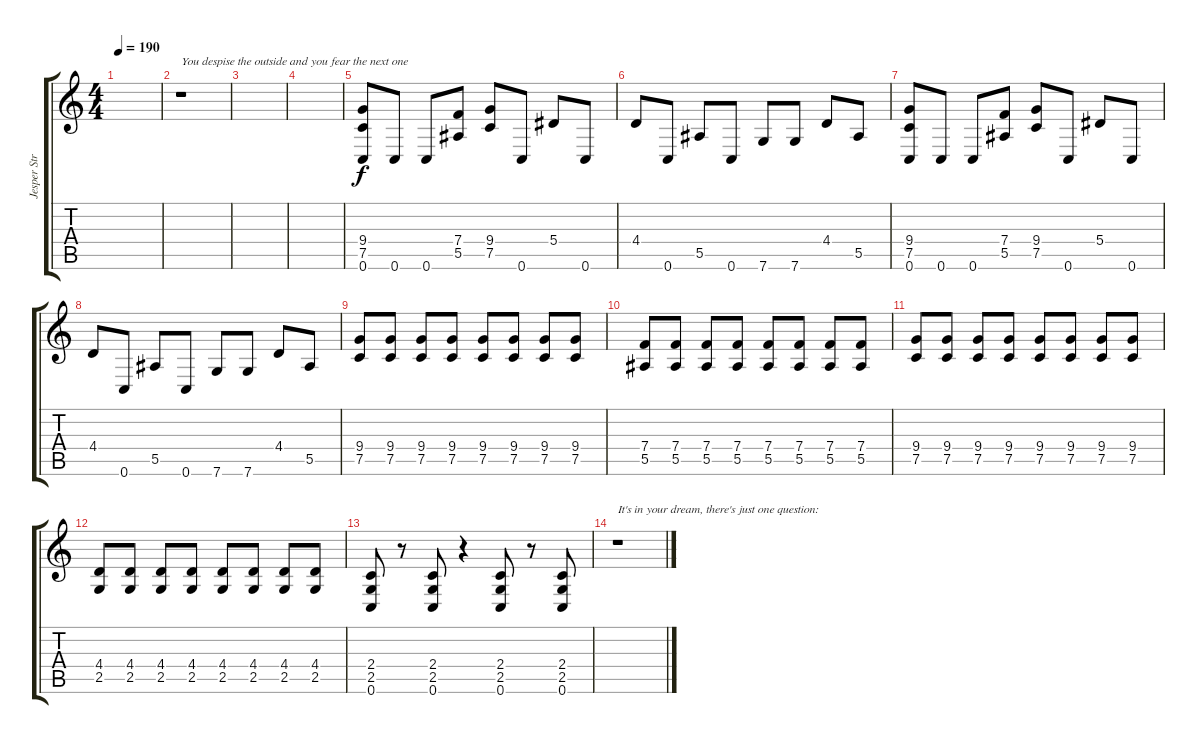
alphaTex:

\track ("Jesper Strömblad" "Jesper Str") {instrument distortionguitar}
\staff {score tabs}
\tuning (C4 G3 Eb3 Bb2 F2 C2) {hide}
\ts (4 4)
\tempo 190
\clef g2
\ks c
|
r.1{txt "You despise the outside and you fear the next one"} |
|
|
(9.4 7.5 0.6).8 0.6.8 0.6.8 (7.4 5.5).8 (9.4 7.5).8 0.6.8 5.4.8 0.6.8 |
4.4.8 0.6.8 5.5.8 0.6.8 7.6.8 7.6.8 4.4.8 5.5.8 |
(9.4 7.5 0.6).8 0.6.8 0.6.8 (7.4 5.5).8 (9.4 7.5).8 0.6.8 5.4.8 0.6.8 |
4.4.8 0.6.8 5.5.8 0.6.8 7.6.8 7.6.8 4.4.8 5.5.8 |
(9.4 7.5).8 (9.4 7.5).8 (9.4 7.5).8 (9.4 7.5).8 (9.4 7.5).8 (9.4 7.5).8 (9.4 7.5).8 (9.4 7.5).8 |
(7.4 5.5).8 (7.4 5.5).8 (7.4 5.5).8 (7.4 5.5).8 (7.4 5.5).8 (7.4 5.5).8 (7.4 5.5).8 (7.4 5.5).8 |
(9.4 7.5).8 (9.4 7.5).8 (9.4 7.5).8 (9.4 7.5).8 (9.4 7.5).8 (9.4 7.5).8 (9.4 7.5).8 (9.4 7.5).8 |
(4.4 2.5).8 (4.4 2.5).8 (4.4 2.5).8 (4.4 2.5).8 (4.4 2.5).8 (4.4 2.5).8 (4.4 2.5).8 (4.4 2.5).8 |
(2.4 2.5 0.6).8 r.8 (2.4 2.5 0.6).8 r.4 (2.4 2.5 0.6).8 r.8 (2.4 2.5 0.6).8 |
r.1{txt "It's in your dream, there's just one question:"}
